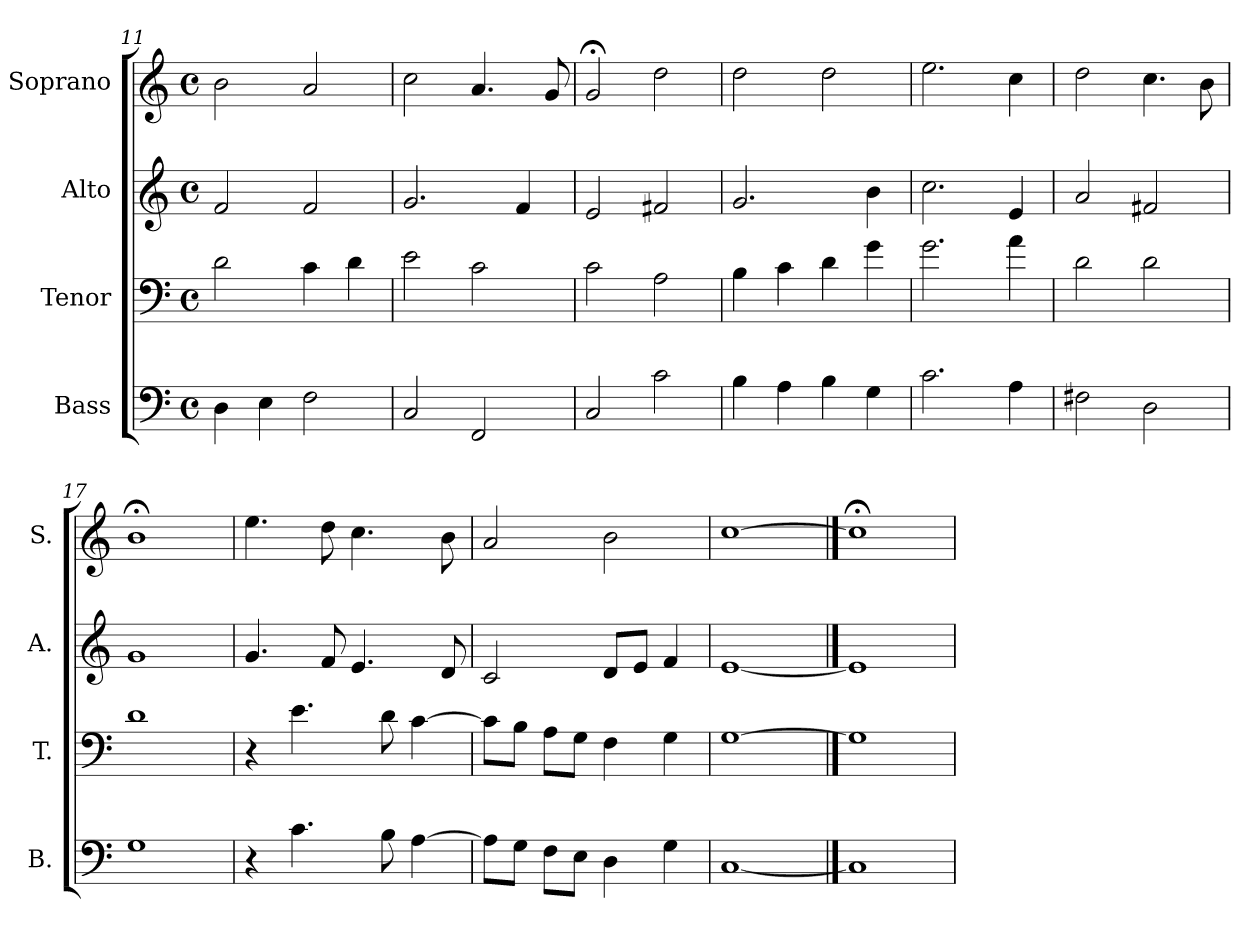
**kern	**kern	**kern	**kern
*part4	*part3	*part2	*part1
*staff4	*staff3	*staff2	*staff1
*I"Bass	*I"Tenor	*I"Alto	*I"Soprano
*I'B.	*I'T.	*I'A.	*I'S.
*clefF4	*clefF4	*clefG2	*clefG2
*k[]	*k[]	*k[]	*k[]
*C:	*C:	*C:	*C:
*M4/4	*M4/4	*M4/4	*M4/4
*met(c)	*met(c)	*met(c)	*met(c)
=11	=11	=11	=11
4D\	2d\	2f/	2b\
4E\	.	.	.
2F\	4c\	2f/	2a/
.	4d\	.	.
=12	=12	=12	=12
2C/	2e\	2.g/	2cc\
2FF/	2c\	.	4.a/
.	.	4f/	.
.	.	.	8g/
=13	=13	=13	=13
2C/	2c\	2e/	2g;</
2c\	2A\	2f#X/	2dd\
!!LO:LB:g=z
=14	=14	=14	=14
4B\	4B\	2.g/	2dd\
4A\	4c\	.	.
4B\	4d\	.	2dd\
4G\	4g\	4b\	.
=15	=15	=15	=15
2.c\	2.g\	2.cc\	2.ee\
4A\	4a\	4e/	4cc\
=16	=16	=16	=16
2F#X\	2d\	2a/	2dd\
2D\	2d\	2f#X/	4.cc\
.	.	.	8b\
=17	=17	=17	=17
1G	1d	1g	1b;<
=18	=18	=18	=18
4r	4r	4.g/	4.ee\
4.c\	4.e\	.	.
.	.	8f/	8dd\
.	.	4.e/	4.cc\
8B\	8d\	.	.
[4A\	[4c\	.	.
.	.	8d/	8b\
=19	=19	=19	=19
8A\L]	8c\L]	2c/	2a/
8G\J	8B\J	.	.
8F\L	8A\L	.	.
8E\J	8G\J	.	.
4D\	4F\	8d/L	2b\
.	.	8e/J	.
4G\	4G\	4f/	.
=20	=20	=20	=20
[1C	[1G	[1e	[1cc
==21	==21	==21	==21
1C]	1G]	1e]	1cc;<]
=	=	=	=
*-	*-	*-	*-
